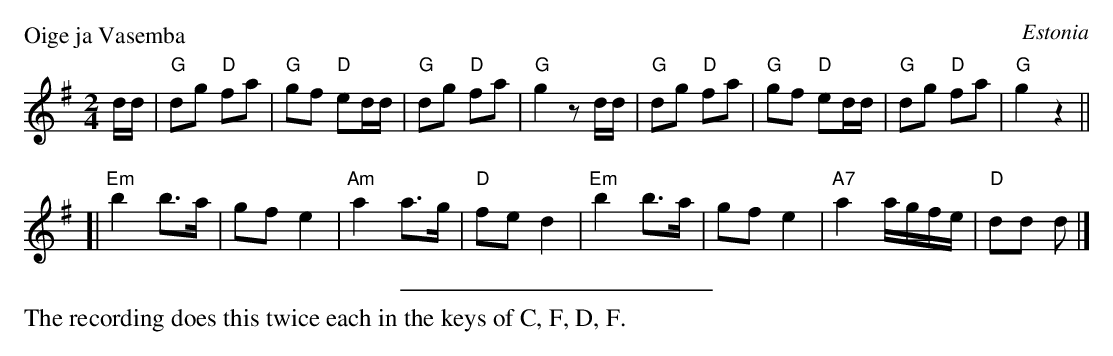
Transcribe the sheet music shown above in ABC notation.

X:1
P: Oige ja Vasemba
O: Estonia
M: 2/4
L: 1/8
K: G
d/d/ \
| "G"dg "D"fa | "G"gf "D"ed/d/ | "G"dg "D"fa | "G"g2 zd/d/ \
| "G"dg "D"fa | "G"gf "D"ed/d/ | "G"dg "D"fa | "G"g2 z2 ||
[| "Em"b2 b>a | gf e2 | "Am"a2 a>g | "D"fe d2 \
| "Em"b2 b>a | gf e2 | "A7"a2 a/g/f/e/ | "D"dd d |]
